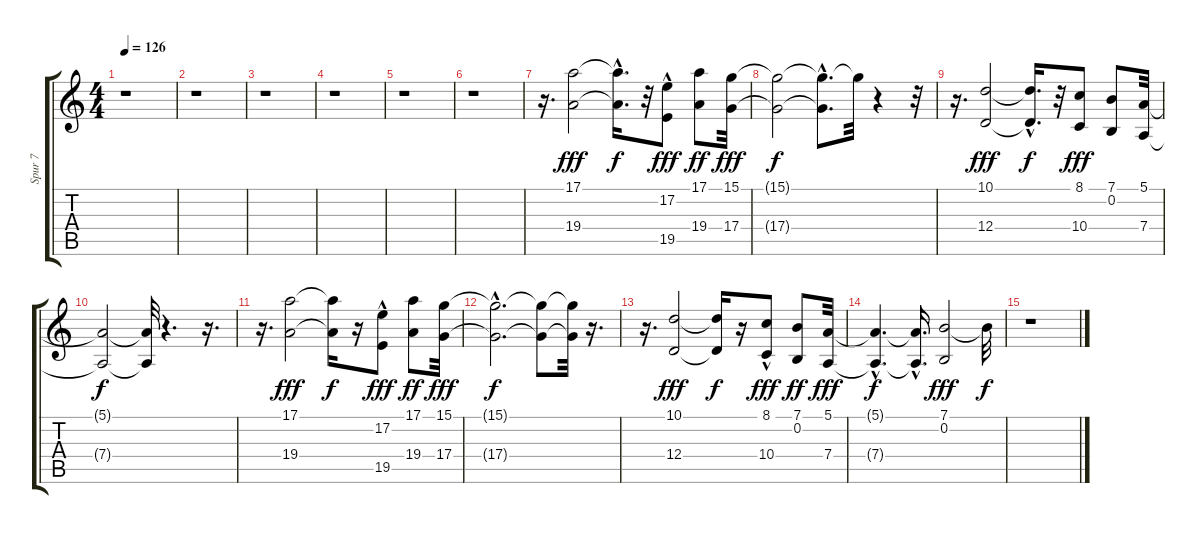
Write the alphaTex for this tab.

\track ("Spur 7" "Spur 7") {instrument brightacousticpiano}
\staff {score tabs}
\tuning (E4 B3 G3 D3 A2 E2) {hide}
\ts (4 4)
\tempo 126
\clef g2
\ks c
r.1{dy fff} |
r.1 |
r.1 |
r.1 |
r.1 |
r.1 |
r.16{d} (17.1 19.4).2 (17.1{hac t} 19.4{t}).16{d dy f} r.32 (17.2 19.5{hac}).8{dy fff} (17.1 19.4).8{dy ff} (15.1 17.4).32{dy fff} |
(15.1{t} 17.4{t}).2{dy f} (15.1{hac t} 17.4{hac t}).8{d} 15.1{t}.32 r.4 r.32 |
r.16{d} (10.1 12.4).2{dy fff} (10.1{hac t} 12.4{t}).16{d dy f} r.32 (8.1 10.4).8{dy fff} (7.1 0.2).8 (5.1 7.4).32 |
(5.1{t} 7.4{t}).2{dy f} (5.1{t} 7.4{t}).32 r.4{d} r.16{d} |
r.16{d} (17.1 19.4).2{dy fff} (17.1{t} 19.4{t}).16{dy f} r.16 (17.2 19.5{hac}).8{dy fff} (17.1 19.4).8{dy ff} (15.1 17.4).32{dy fff} |
(15.1{hac t} 17.4{hac t}).2{d dy f} (15.1{t} 17.4{t}).8 (15.1{t} 17.4{t}).32 r.16{d} |
r.16{d} (10.1 12.4).2{dy fff} (10.1{t} 12.4{t}).16{dy f} r.16 (8.1 10.4{hac}).8{dy fff} (7.1 0.2).8{dy ff} (5.1 7.4).32{dy fff} |
(5.1{hac t} 7.4{hac t}).4{d dy f} (5.1{hac t} 7.4{hac t}).16{d} (7.1 0.2).2{dy fff} 7.1{t}.32{dy f} |
r.1
